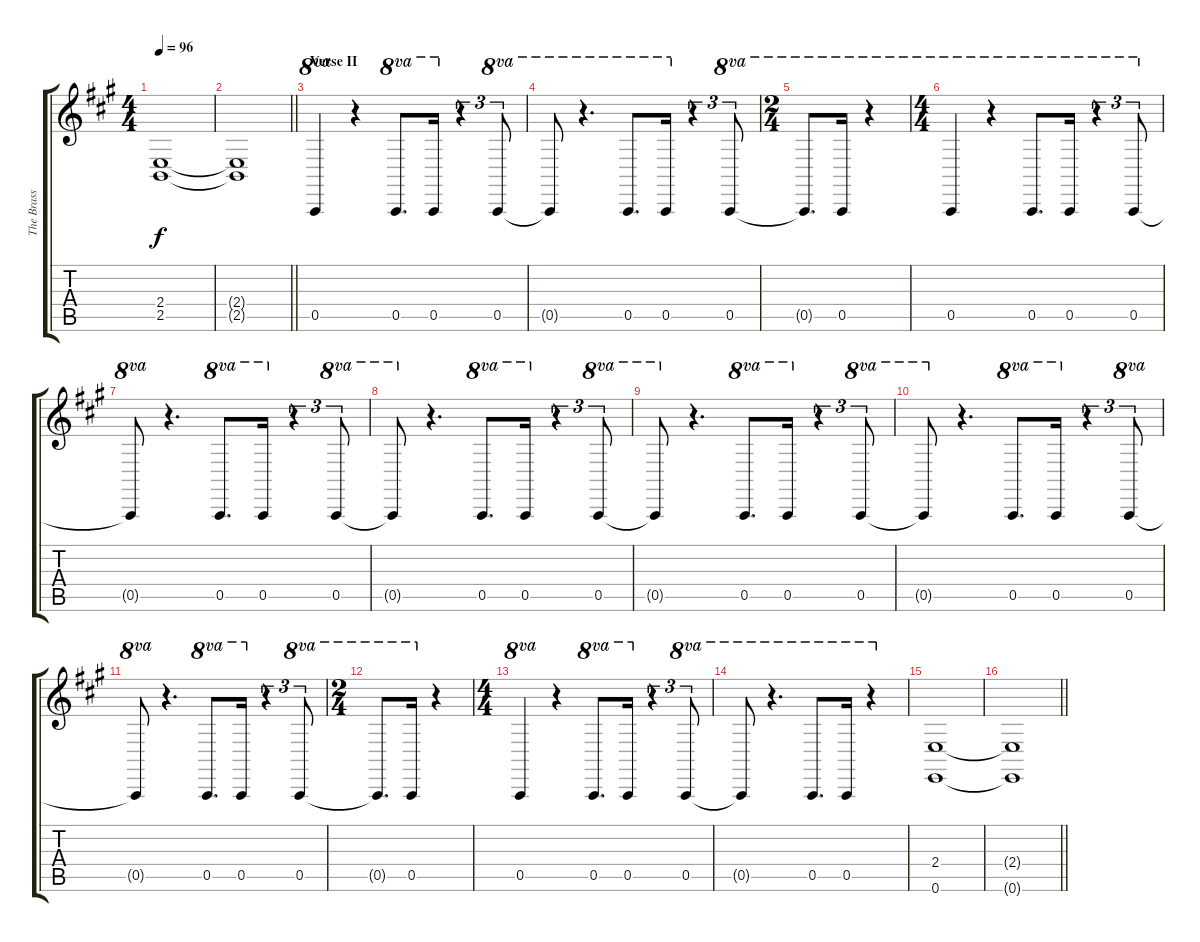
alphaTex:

\track ("The Brass Section" "The Brass ") {instrument brasssection}
\staff {score tabs}
\tuning (E4 B3 G3 D3 A2 E2) {hide}
\ts (4 4)
\tempo 96
\clef g2
\ks a
(2.4{t} 2.5{t}).1{dy f} |
\barLineRight lightlight
(2.4{t} 2.5{t}).1 |
\section ("" "Verse II")
0.5.4{ot 8va volume 15 balance 8} r.4 0.5.8{d ot 8va} 0.5.16{ot 8va} r.4{tu (3 2)} 0.5.8{tu (3 2) ot 8va} |
0.5{t}.8{ot 8va} r.4{d ot 8va} 0.5.8{d ot 8va} 0.5.16{ot 8va} r.4{tu (3 2)} 0.5.8{tu (3 2) ot 8va} |
\ts (2 4)
0.5{t}.8{d ot 8va} 0.5.16{ot 8va} r.4{ot 8va} |
\ts (4 4)
0.5.4{ot 8va} r.4{ot 8va} 0.5.8{d ot 8va} 0.5.16{ot 8va} r.4{tu (3 2) ot 8va} 0.5.8{tu (3 2) ot 8va} |
0.5{t}.8{ot 8va} r.4{d} 0.5.8{d ot 8va} 0.5.16{ot 8va} r.4{tu (3 2)} 0.5.8{tu (3 2) ot 8va} |
0.5{t}.8{ot 8va} r.4{d} 0.5.8{d ot 8va} 0.5.16{ot 8va} r.4{tu (3 2)} 0.5.8{tu (3 2) ot 8va} |
0.5{t}.8{ot 8va} r.4{d} 0.5.8{d ot 8va} 0.5.16{ot 8va} r.4{tu (3 2)} 0.5.8{tu (3 2) ot 8va} |
0.5{t}.8{ot 8va} r.4{d} 0.5.8{d ot 8va} 0.5.16{ot 8va} r.4{tu (3 2)} 0.5.8{tu (3 2) ot 8va} |
0.5{t}.8{ot 8va} r.4{d} 0.5.8{d ot 8va} 0.5.16{ot 8va} r.4{tu (3 2)} 0.5.8{tu (3 2) ot 8va} |
\ts (2 4)
0.5{t}.8{d ot 8va} 0.5.16{ot 8va} r.4 |
\ts (4 4)
0.5.4{ot 8va} r.4 0.5.8{d ot 8va} 0.5.16{ot 8va} r.4{tu (3 2)} 0.5.8{tu (3 2) ot 8va} |
0.5{t}.8{ot 8va} r.4{d ot 8va} 0.5.8{d ot 8va} 0.5.16{ot 8va} r.4{ot 8va} |
(2.4 0.6).1{volume 9} |
\barLineRight lightlight
(2.4{t} 0.6{t}).1
